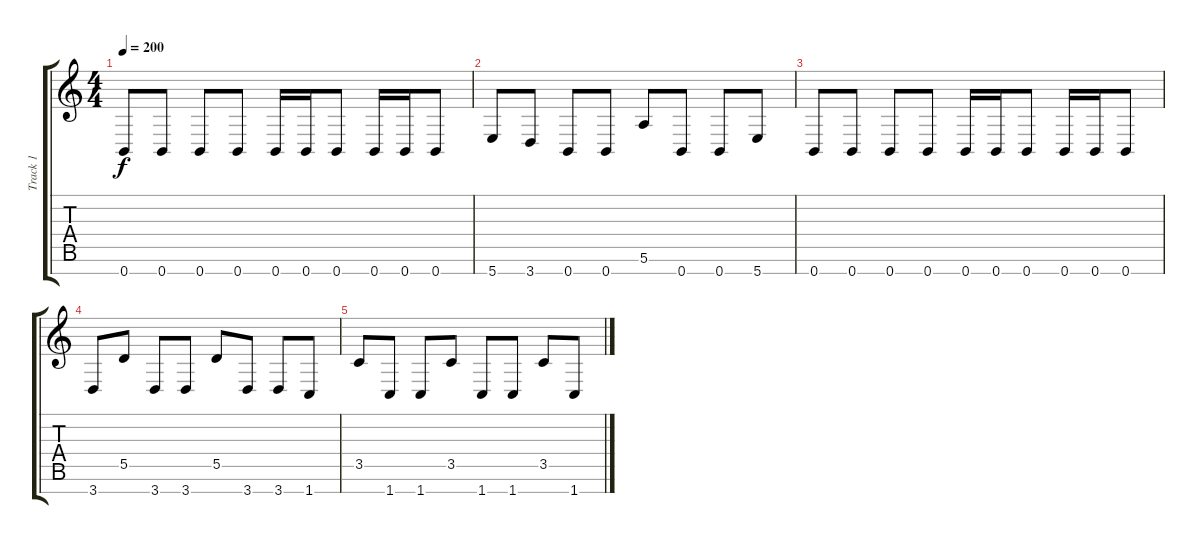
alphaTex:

\track ("Track 1" "Track 1") {instrument distortionguitar}
\staff {score tabs}
\tuning (E4 B3 G3 D3 A2 E2 B1) {hide}
\ts (4 4)
\tempo 200
\clef g2
\ks c
0.7.8{dy f} 0.7.8 0.7.8 0.7.8 0.7.16 0.7.16 0.7.8 0.7.16 0.7.16 0.7.8 |
5.7.8 3.7.8 0.7.8 0.7.8 5.6.8 0.7.8 0.7.8 5.7.8 |
0.7.8 0.7.8 0.7.8 0.7.8 0.7.16 0.7.16 0.7.8 0.7.16 0.7.16 0.7.8 |
3.7.8 5.5.8 3.7.8 3.7.8 5.5.8 3.7.8 3.7.8 1.7.8 |
3.5.8 1.7.8 1.7.8 3.5.8 1.7.8 1.7.8 3.5.8 1.7.8
